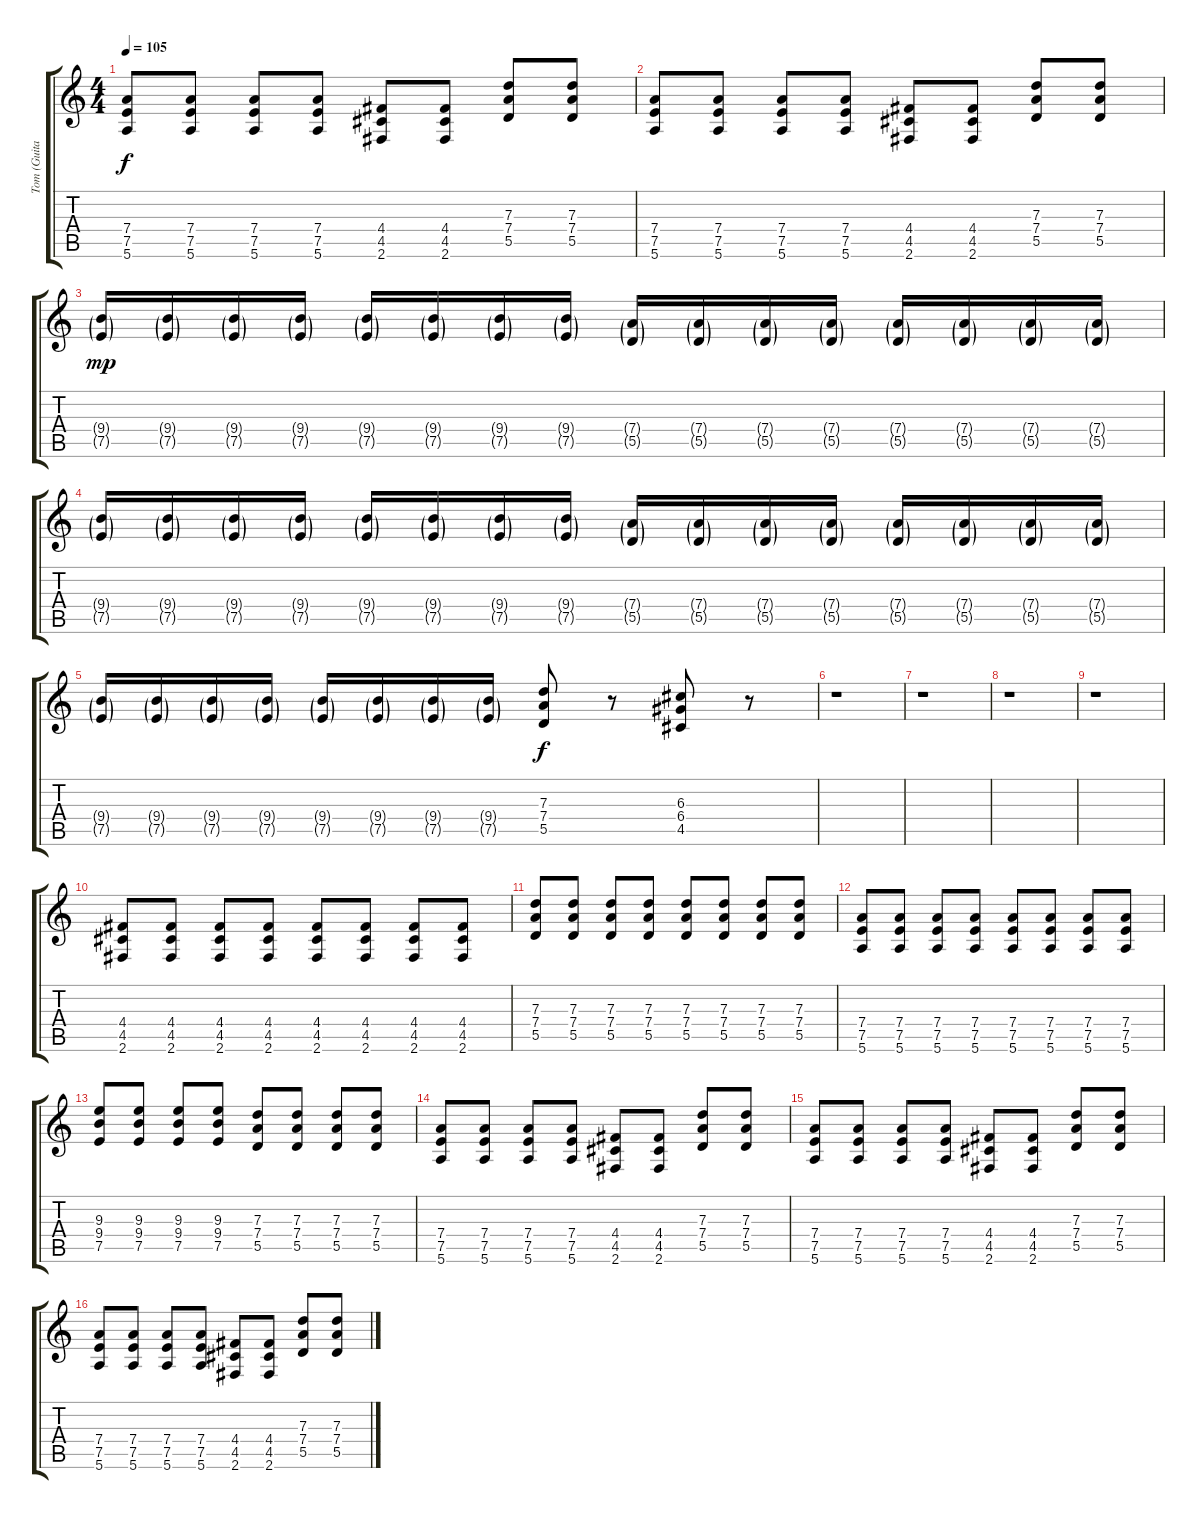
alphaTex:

\track ("Tom (Guitar)" "Tom (Guita") {instrument distortionguitar}
\staff {score tabs}
\tuning (E4 B3 G3 D3 A2 E2) {hide}
\ts (4 4)
\tempo 105
\clef g2
\ks c
(7.4 7.5 5.6).8{dy f} (7.4 7.5 5.6).8 (7.4 7.5 5.6).8 (7.4 7.5 5.6).8 (4.4 4.5 2.6).8 (4.4 4.5 2.6).8 (7.3 7.4 5.5).8 (7.3 7.4 5.5).8 |
(7.4 7.5 5.6).8 (7.4 7.5 5.6).8 (7.4 7.5 5.6).8 (7.4 7.5 5.6).8 (4.4 4.5 2.6).8 (4.4 4.5 2.6).8 (7.3 7.4 5.5).8 (7.3 7.4 5.5).8 |
(9.4{g} 7.5{g}).16{dy mp} (9.4{g} 7.5{g}).16 (9.4{g} 7.5{g}).16 (9.4{g} 7.5{g}).16 (9.4{g} 7.5{g}).16 (9.4{g} 7.5{g}).16 (9.4{g} 7.5{g}).16 (9.4{g} 7.5{g}).16 (7.4{g} 5.5{g}).16 (7.4{g} 5.5{g}).16 (7.4{g} 5.5{g}).16 (7.4{g} 5.5{g}).16 (7.4{g} 5.5{g}).16 (7.4{g} 5.5{g}).16 (7.4{g} 5.5{g}).16 (7.4{g} 5.5{g}).16 |
(9.4{g} 7.5{g}).16 (9.4{g} 7.5{g}).16 (9.4{g} 7.5{g}).16 (9.4{g} 7.5{g}).16 (9.4{g} 7.5{g}).16 (9.4{g} 7.5{g}).16 (9.4{g} 7.5{g}).16 (9.4{g} 7.5{g}).16 (7.4{g} 5.5{g}).16 (7.4{g} 5.5{g}).16 (7.4{g} 5.5{g}).16 (7.4{g} 5.5{g}).16 (7.4{g} 5.5{g}).16 (7.4{g} 5.5{g}).16 (7.4{g} 5.5{g}).16 (7.4{g} 5.5{g}).16 |
(9.4{g} 7.5{g}).16 (9.4{g} 7.5{g}).16 (9.4{g} 7.5{g}).16 (9.4{g} 7.5{g}).16 (9.4{g} 7.5{g}).16 (9.4{g} 7.5{g}).16 (9.4{g} 7.5{g}).16 (9.4{g} 7.5{g}).16 (7.3 7.4 5.5).8{dy f} r.8 (6.3 6.4 4.5).8 r.8 |
r.1 |
r.1 |
r.1 |
r.1 |
(4.4 4.5 2.6).8 (4.4 4.5 2.6).8 (4.4 4.5 2.6).8 (4.4 4.5 2.6).8 (4.4 4.5 2.6).8 (4.4 4.5 2.6).8 (4.4 4.5 2.6).8 (4.4 4.5 2.6).8 |
(7.3 7.4 5.5).8 (7.3 7.4 5.5).8 (7.3 7.4 5.5).8 (7.3 7.4 5.5).8 (7.3 7.4 5.5).8 (7.3 7.4 5.5).8 (7.3 7.4 5.5).8 (7.3 7.4 5.5).8 |
(7.4 7.5 5.6).8 (7.4 7.5 5.6).8 (7.4 7.5 5.6).8 (7.4 7.5 5.6).8 (7.4 7.5 5.6).8 (7.4 7.5 5.6).8 (7.4 7.5 5.6).8 (7.4 7.5 5.6).8 |
(9.3 9.4 7.5).8 (9.3 9.4 7.5).8 (9.3 9.4 7.5).8 (9.3 9.4 7.5).8 (7.3 7.4 5.5).8 (7.3 7.4 5.5).8 (7.3 7.4 5.5).8 (7.3 7.4 5.5).8 |
(7.4 7.5 5.6).8 (7.4 7.5 5.6).8 (7.4 7.5 5.6).8 (7.4 7.5 5.6).8 (4.4 4.5 2.6).8 (4.4 4.5 2.6).8 (7.3 7.4 5.5).8 (7.3 7.4 5.5).8 |
(7.4 7.5 5.6).8 (7.4 7.5 5.6).8 (7.4 7.5 5.6).8 (7.4 7.5 5.6).8 (4.4 4.5 2.6).8 (4.4 4.5 2.6).8 (7.3 7.4 5.5).8 (7.3 7.4 5.5).8 |
(7.4 7.5 5.6).8 (7.4 7.5 5.6).8 (7.4 7.5 5.6).8 (7.4 7.5 5.6).8 (4.4 4.5 2.6).8 (4.4 4.5 2.6).8 (7.3 7.4 5.5).8 (7.3 7.4 5.5).8
